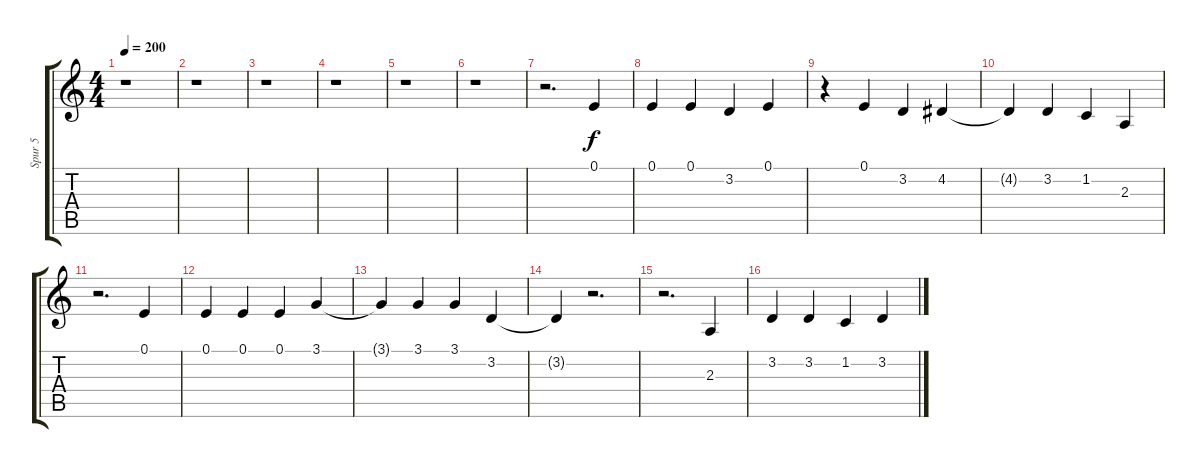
\track ("Spur 5" "Spur 5") {instrument pad3polysynth}
\staff {score tabs}
\tuning (E4 B3 G3 D3 A2 E2) {hide}
\ts (4 4)
\tempo 200
\clef g2
\ks c
r.1{dy f} |
r.1 |
r.1 |
r.1 |
r.1 |
r.1 |
r.2{d} 0.1.4 |
0.1.4 0.1.4 3.2.4 0.1.4 |
r.4 0.1.4 3.2.4 4.2.4 |
4.2{t}.4 3.2.4 1.2.4 2.3.4 |
r.2{d} 0.1.4 |
0.1.4 0.1.4 0.1.4 3.1.4 |
3.1{t}.4 3.1.4 3.1.4 3.2.4 |
3.2{t}.4 r.2{d} |
r.2{d} 2.3.4 |
3.2.4 3.2.4 1.2.4 3.2.4
